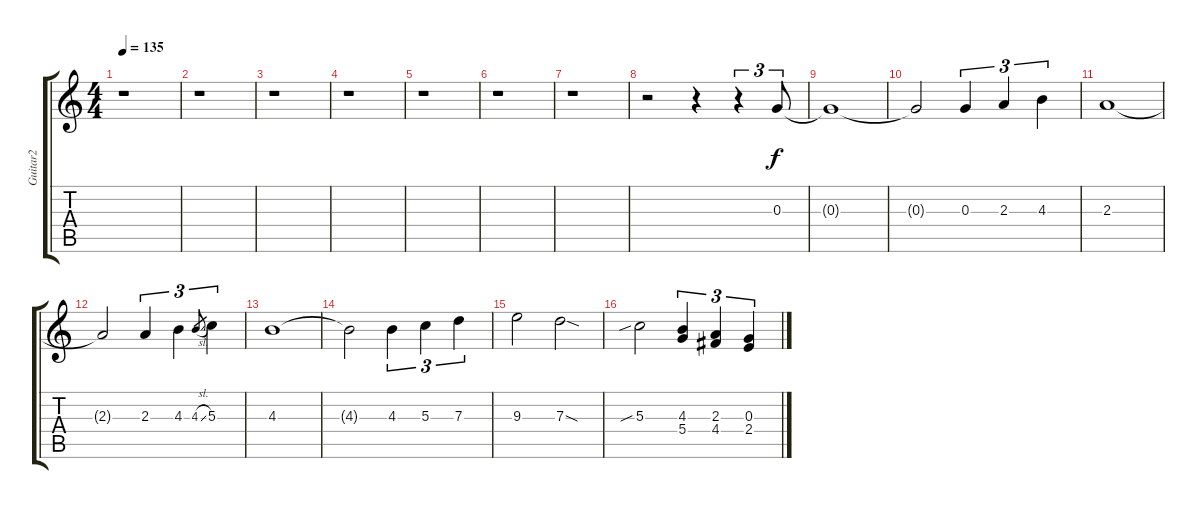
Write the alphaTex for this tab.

\track ("Guitar2" "Guitar2") {instrument distortionguitar}
\staff {score tabs}
\tuning (E4 B3 G3 D3 A2 E2) {hide}
\ts (4 4)
\tempo 135
\clef g2
\ks c
r.1{dy f instrument distortionguitar} |
r.1 |
r.1 |
r.1 |
r.1 |
r.1 |
r.1 |
r.2 r.4 r.4{tu (3 2)} 0.3.8{tu (3 2)} |
0.3{t}.1 |
0.3{t}.2 0.3.4{tu (3 2)} 2.3.4{tu (3 2)} 4.3.4{tu (3 2)} |
2.3.1 |
2.3{t}.2 2.3.4{tu (3 2)} 4.3.4{tu (3 2)} 4.3{sl}.8{gr} 5.3.4{tu (3 2)} |
4.3.1 |
4.3{t}.2 4.3.4{tu (3 2)} 5.3.4{tu (3 2)} 7.3.4{tu (3 2)} |
9.3.2 7.3{sod}.2 |
5.3{sib}.2 (4.3 5.4).4{tu (3 2)} (2.3 4.4).4{tu (3 2)} (0.3 2.4).4{tu (3 2)}
